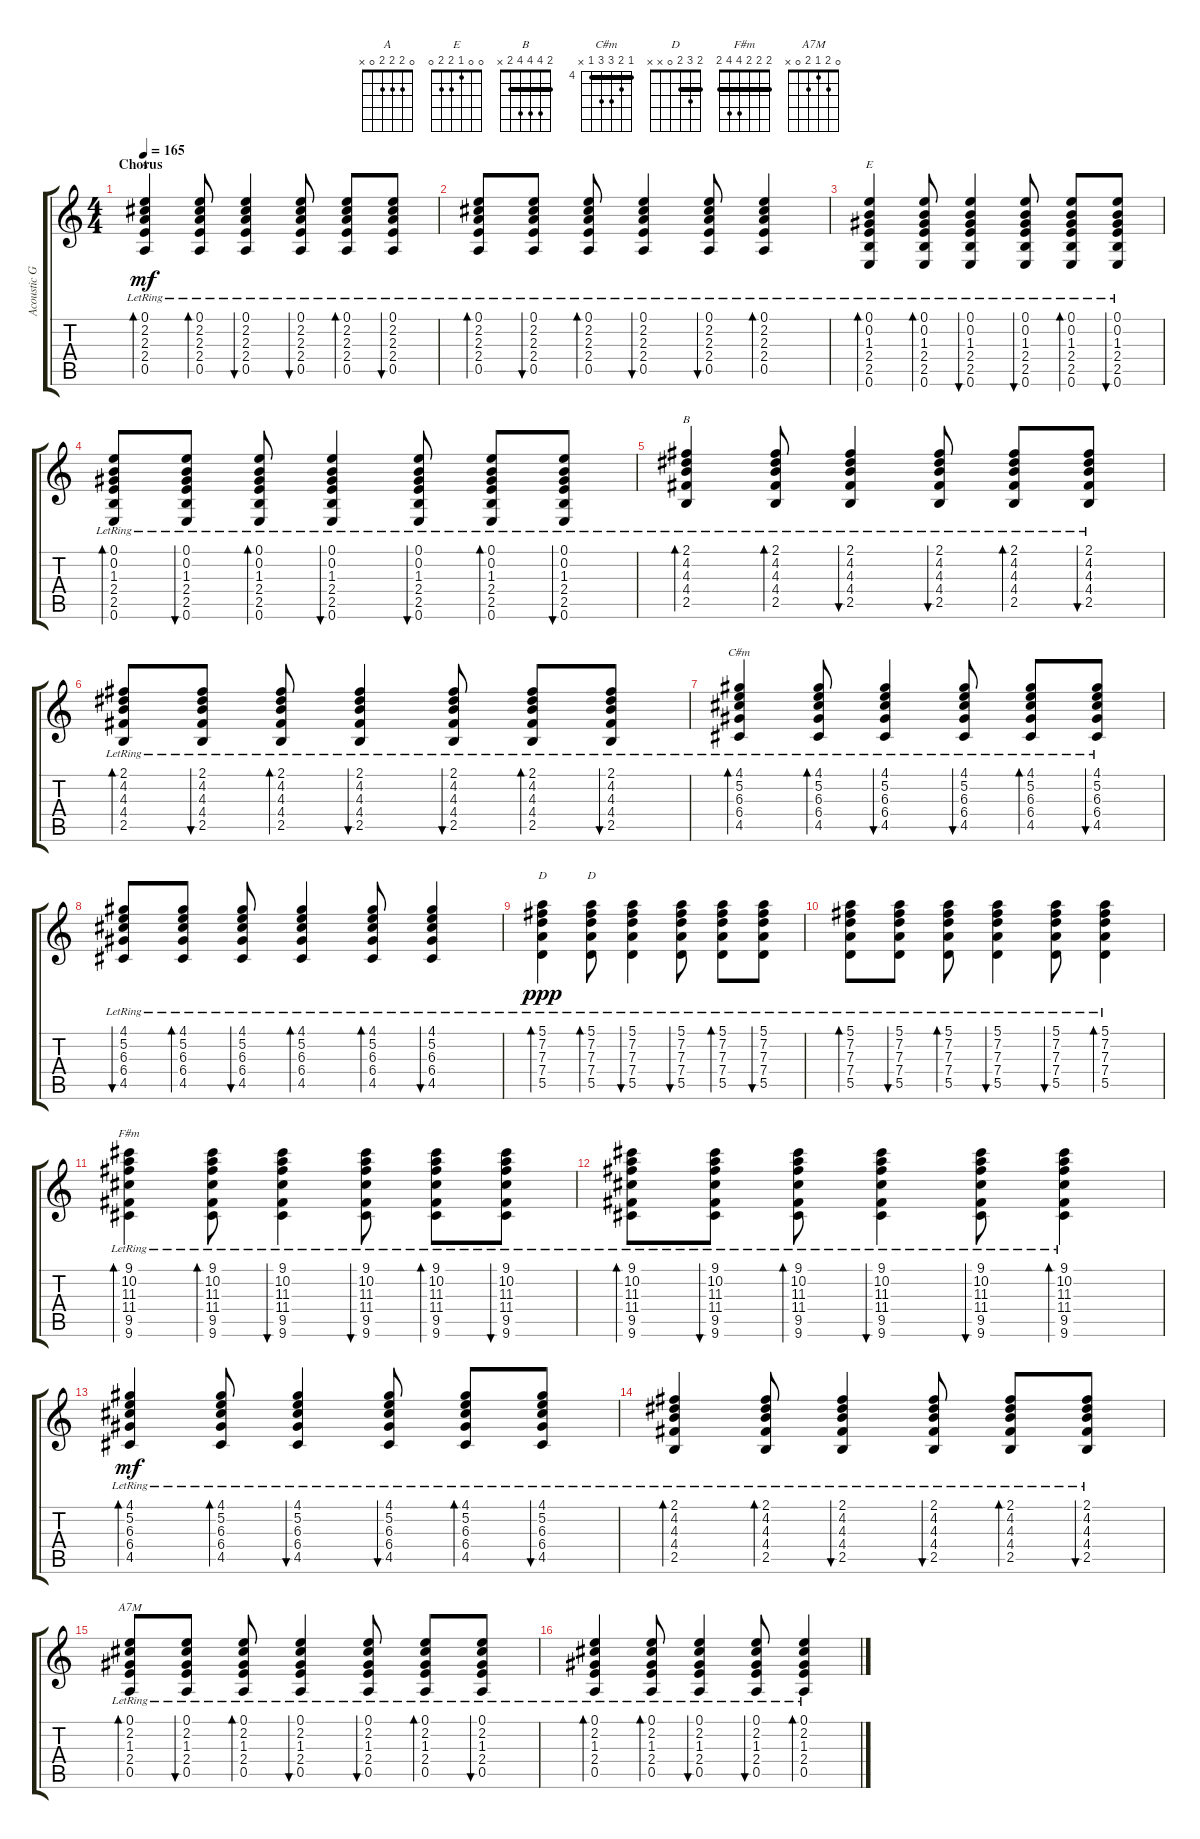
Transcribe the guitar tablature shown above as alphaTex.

\track ("Acoustic Guitar (Mattias)" "Acoustic G") {instrument acousticguitarnylon}
\staff {score tabs}
\tuning (E4 B3 G3 D3 A2 E2) {hide}
\chord ("A" 0 2 2 2 0 x)
\chord ("E" 0 0 1 2 2 0)
\chord ("B" 2 4 4 4 2 x) {barre 2}
\chord ("C#m" 4 5 6 6 4 x) {firstfret 4 barre 4}
\chord ("D" 5 7 7 7 5 x) {firstfret 5 barre 5}
\chord ("D" 2 3 2 0 x x) {barre 2}
\chord ("F#m" 2 2 2 4 4 2) {barre 2}
\chord ("A7M" 0 2 1 2 0 x)
\ts (4 4)
\section ("" "Chorus")
\tempo 165
\clef g2
\ks c
(0.1{lr} 2.2{lr} 2.3{lr} 2.4{lr} 0.5{lr}).4{bd 60 ch "A" dy mf} (0.1{lr} 2.2{lr} 2.3{lr} 2.4{lr} 0.5{lr}).8{bd 60} (0.1{lr} 2.2{lr} 2.3{lr} 2.4{lr} 0.5{lr}).4{bu 60} (0.1{lr} 2.2{lr} 2.3{lr} 2.4{lr} 0.5{lr}).8{bu 60} (0.1{lr} 2.2{lr} 2.3{lr} 2.4{lr} 0.5{lr}).8{bd 60} (0.1{lr} 2.2{lr} 2.3{lr} 2.4{lr} 0.5{lr}).8{bu 60} |
(0.1{lr} 2.2{lr} 2.3{lr} 2.4{lr} 0.5{lr}).8{bd 60} (0.1{lr} 2.2{lr} 2.3{lr} 2.4{lr} 0.5{lr}).8{bu 60} (0.1{lr} 2.2{lr} 2.3{lr} 2.4{lr} 0.5{lr}).8{bd 60} (0.1{lr} 2.2{lr} 2.3{lr} 2.4{lr} 0.5{lr}).4{bu 60} (0.1{lr} 2.2{lr} 2.3{lr} 2.4{lr} 0.5{lr}).8{bu 60} (0.1{lr} 2.2{lr} 2.3{lr} 2.4{lr} 0.5{lr}).4{bd 60} |
(0.1{lr} 0.2{lr} 1.3{lr} 2.4{lr} 2.5{lr} 0.6{lr}).4{bd 60 ch "E"} (0.1{lr} 0.2{lr} 1.3{lr} 2.4{lr} 2.5{lr} 0.6{lr}).8{bd 60} (0.1{lr} 0.2{lr} 1.3{lr} 2.4{lr} 2.5{lr} 0.6{lr}).4{bu 60} (0.1{lr} 0.2{lr} 1.3{lr} 2.4{lr} 2.5{lr} 0.6{lr}).8{bu 60} (0.1{lr} 0.2{lr} 1.3{lr} 2.4{lr} 2.5{lr} 0.6{lr}).8{bd 60} (0.1{lr} 0.2{lr} 1.3{lr} 2.4{lr} 2.5{lr} 0.6{lr}).8{bu 60} |
(0.1{lr} 0.2{lr} 1.3{lr} 2.4{lr} 2.5{lr} 0.6{lr}).8{bd 60} (0.1{lr} 0.2{lr} 1.3{lr} 2.4{lr} 2.5{lr} 0.6{lr}).8{bu 60} (0.1{lr} 0.2{lr} 1.3{lr} 2.4{lr} 2.5{lr} 0.6{lr}).8{bd 60} (0.1{lr} 0.2{lr} 1.3{lr} 2.4{lr} 2.5{lr} 0.6{lr}).4{bu 60} (0.1{lr} 0.2{lr} 1.3{lr} 2.4{lr} 2.5{lr} 0.6{lr}).8{bu 60} (0.1{lr} 0.2{lr} 1.3{lr} 2.4{lr} 2.5{lr} 0.6{lr}).8{bd 60} (0.1{lr} 0.2{lr} 1.3{lr} 2.4{lr} 2.5{lr} 0.6{lr}).8{bu 60} |
(2.1{lr} 4.2{lr} 4.3{lr} 4.4{lr} 2.5{lr}).4{bd 60 ch "B"} (2.1{lr} 4.2{lr} 4.3{lr} 4.4{lr} 2.5{lr}).8{bd 60} (2.1{lr} 4.2{lr} 4.3{lr} 4.4{lr} 2.5{lr}).4{bu 60} (2.1{lr} 4.2{lr} 4.3{lr} 4.4{lr} 2.5{lr}).8{bu 60} (2.1{lr} 4.2{lr} 4.3{lr} 4.4{lr} 2.5{lr}).8{bd 60} (2.1{lr} 4.2{lr} 4.3{lr} 4.4{lr} 2.5{lr}).8{bu 60} |
(2.1{lr} 4.2{lr} 4.3{lr} 4.4{lr} 2.5{lr}).8{bd 60} (2.1{lr} 4.2{lr} 4.3{lr} 4.4{lr} 2.5{lr}).8{bu 60} (2.1{lr} 4.2{lr} 4.3{lr} 4.4{lr} 2.5{lr}).8{bd 60} (2.1{lr} 4.2{lr} 4.3{lr} 4.4{lr} 2.5{lr}).4{bu 60} (2.1{lr} 4.2{lr} 4.3{lr} 4.4{lr} 2.5{lr}).8{bu 60} (2.1{lr} 4.2{lr} 4.3{lr} 4.4{lr} 2.5{lr}).8{bd 60} (2.1{lr} 4.2{lr} 4.3{lr} 4.4{lr} 2.5{lr}).8{bu 60} |
(4.1{lr} 5.2{lr} 6.3{lr} 6.4{lr} 4.5{lr}).4{bd 60 ch "C#m"} (4.1{lr} 5.2{lr} 6.3{lr} 6.4{lr} 4.5{lr}).8{bd 60} (4.1{lr} 5.2{lr} 6.3{lr} 6.4{lr} 4.5{lr}).4{bu 60} (4.1{lr} 5.2{lr} 6.3{lr} 6.4{lr} 4.5{lr}).8{bu 60} (4.1{lr} 5.2{lr} 6.3{lr} 6.4{lr} 4.5{lr}).8{bd 60} (4.1{lr} 5.2{lr} 6.3{lr} 6.4{lr} 4.5{lr}).8{bu 60} |
(4.1{lr} 5.2{lr} 6.3{lr} 6.4{lr} 4.5{lr}).8{bu 60} (4.1{lr} 5.2{lr} 6.3{lr} 6.4{lr} 4.5{lr}).8{bd 60} (4.1{lr} 5.2{lr} 6.3{lr} 6.4{lr} 4.5{lr}).8{bu 60} (4.1{lr} 5.2{lr} 6.3{lr} 6.4{lr} 4.5{lr}).4{bd 60} (4.1{lr} 5.2{lr} 6.3{lr} 6.4{lr} 4.5{lr}).8{bd 60} (4.1{lr} 5.2{lr} 6.3{lr} 6.4{lr} 4.5{lr}).4{bu 60} |
(5.1{lr} 7.2{lr} 7.3{lr} 7.4{lr} 5.5).4{bd 60 ch "D" dy ppp} (5.1{lr} 7.2{lr} 7.3{lr} 7.4{lr} 5.5).8{bd 60 ch "D"} (5.1{lr} 7.2{lr} 7.3{lr} 7.4{lr} 5.5).4{bu 60} (5.1{lr} 7.2{lr} 7.3{lr} 7.4{lr} 5.5).8{bu 60} (5.1{lr} 7.2{lr} 7.3{lr} 7.4{lr} 5.5).8{bd 60} (5.1{lr} 7.2{lr} 7.3{lr} 7.4{lr} 5.5).8{bu 60} |
(5.1{lr} 7.2{lr} 7.3{lr} 7.4{lr} 5.5).8{bd 60} (5.1{lr} 7.2{lr} 7.3{lr} 7.4{lr} 5.5).8{bu 60} (5.1{lr} 7.2{lr} 7.3{lr} 7.4{lr} 5.5).8{bd 60} (5.1{lr} 7.2{lr} 7.3{lr} 7.4{lr} 5.5).4{bu 60} (5.1{lr} 7.2{lr} 7.3{lr} 7.4{lr} 5.5).8{bu 60} (5.1{lr} 7.2{lr} 7.3{lr} 7.4{lr} 5.5).4{bd 60} |
(9.1 10.2{lr} 11.3{lr} 11.4{lr} 9.5{lr} 9.6).4{bd 60 ch "F#m"} (9.1 10.2{lr} 11.3{lr} 11.4{lr} 9.5{lr} 9.6).8{bd 60} (9.1 10.2{lr} 11.3{lr} 11.4{lr} 9.5{lr} 9.6).4{bu 60} (9.1{lr} 10.2{lr} 11.3{lr} 11.4{lr} 9.5{lr} 9.6).8{bu 60} (9.1{lr} 10.2{lr} 11.3{lr} 11.4{lr} 9.5{lr} 9.6).8{bd 60} (9.1{lr} 10.2{lr} 11.3{lr} 11.4{lr} 9.5{lr} 9.6).8{bu 60} |
(9.1{lr} 10.2{lr} 11.3{lr} 11.4{lr} 9.5{lr} 9.6).8{bd 60} (9.1{lr} 10.2{lr} 11.3{lr} 11.4{lr} 9.5{lr} 9.6).8{bu 60} (9.1{lr} 10.2{lr} 11.3{lr} 11.4{lr} 9.5{lr} 9.6).8{bd 60} (9.1{lr} 10.2{lr} 11.3{lr} 11.4{lr} 9.5{lr} 9.6).4{bu 60} (9.1{lr} 10.2{lr} 11.3{lr} 11.4{lr} 9.5{lr} 9.6).8{bu 60} (9.1{lr} 10.2{lr} 11.3{lr} 11.4{lr} 9.5{lr} 9.6).4{bd 60} |
(4.1{lr} 5.2{lr} 6.3{lr} 6.4{lr} 4.5{lr}).4{bd 60 dy mf} (4.1{lr} 5.2{lr} 6.3{lr} 6.4{lr} 4.5{lr}).8{bd 60} (4.1{lr} 5.2{lr} 6.3{lr} 6.4{lr} 4.5{lr}).4{bu 60} (4.1{lr} 5.2{lr} 6.3{lr} 6.4{lr} 4.5{lr}).8{bu 60} (4.1{lr} 5.2{lr} 6.3{lr} 6.4{lr} 4.5{lr}).8{bd 60} (4.1{lr} 5.2{lr} 6.3{lr} 6.4{lr} 4.5{lr}).8{bu 60} |
(2.1{lr} 4.2{lr} 4.3{lr} 4.4{lr} 2.5{lr}).4{bd 60} (2.1{lr} 4.2{lr} 4.3{lr} 4.4{lr} 2.5{lr}).8{bd 60} (2.1{lr} 4.2{lr} 4.3{lr} 4.4{lr} 2.5{lr}).4{bu 60} (2.1{lr} 4.2{lr} 4.3{lr} 4.4{lr} 2.5{lr}).8{bu 60} (2.1{lr} 4.2{lr} 4.3{lr} 4.4{lr} 2.5{lr}).8{bd 60} (2.1{lr} 4.2{lr} 4.3{lr} 4.4{lr} 2.5{lr}).8{bu 60} |
(0.1{lr} 2.2{lr} 1.3{lr} 2.4{lr} 0.5{lr}).8{bd 60 ch "A7M"} (0.1{lr} 2.2{lr} 1.3{lr} 2.4{lr} 0.5{lr}).8{bu 60} (0.1{lr} 2.2{lr} 1.3{lr} 2.4{lr} 0.5{lr}).8{bd 60} (0.1{lr} 2.2{lr} 1.3{lr} 2.4{lr} 0.5{lr}).4{bu 60} (0.1{lr} 2.2{lr} 1.3{lr} 2.4{lr} 0.5{lr}).8{bu 60} (0.1{lr} 2.2{lr} 1.3{lr} 2.4{lr} 0.5{lr}).8{bd 60} (0.1{lr} 2.2{lr} 1.3{lr} 2.4{lr} 0.5{lr}).8{bu 60} |
(0.1{lr} 2.2{lr} 1.3{lr} 2.4{lr} 0.5{lr}).4{bd 60} (0.1{lr} 2.2{lr} 1.3{lr} 2.4{lr} 0.5{lr}).8{bd 60} (0.1{lr} 2.2{lr} 1.3{lr} 2.4{lr} 0.5{lr}).4{bu 60} (0.1{lr} 2.2{lr} 1.3{lr} 2.4{lr} 0.5{lr}).8{bu 60} (0.1{lr} 2.2{lr} 1.3{lr} 2.4{lr} 0.5{lr}).4{bd 60}
